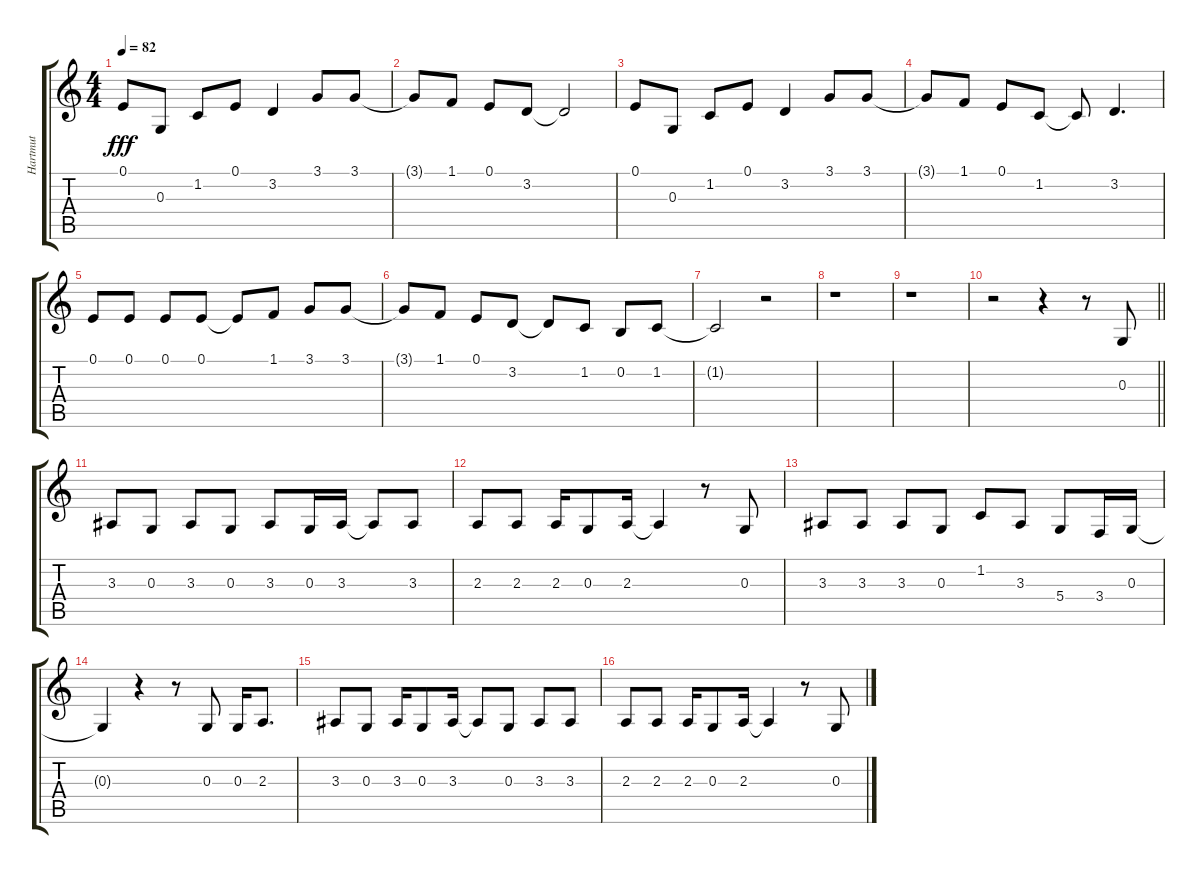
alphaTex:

\track ("Hartmut" "Hartmut") {instrument tenorsax}
\staff {score tabs}
\tuning (E4 B3 G3 D3 A2 E2) {hide}
\ts (4 4)
\tempo 82
\clef g2
\ks c
0.1.8{dy fff} 0.3.8 1.2.8 0.1.8 3.2.4 3.1.8 3.1.8 |
3.1{t}.8 1.1.8 0.1.8 3.2.8 3.2{t}.2 |
0.1.8 0.3.8 1.2.8 0.1.8 3.2.4 3.1.8 3.1.8 |
3.1{t}.8 1.1.8 0.1.8 1.2.8 1.2{t}.8 3.2.4{d} |
0.1.8 0.1.8 0.1.8 0.1.8 0.1{t}.8 1.1.8 3.1.8 3.1.8 |
3.1{t}.8 1.1.8 0.1.8 3.2.8 3.2{t}.8 1.2.8 0.2.8 1.2.8 |
1.2{t}.2 r.2 |
r.1 |
r.1 |
\barLineRight lightlight
r.2 r.4 r.8 0.3.8 |
3.3.8 0.3.8 3.3.8 0.3.8 3.3.8 0.3.16 3.3.16 3.3{t}.8 3.3.8 |
2.3.8 2.3.8 2.3.16 0.3.8 2.3.16 2.3{t}.4 r.8 0.3.8 |
3.3.8 3.3.8 3.3.8 0.3.8 1.2.8 3.3.8 5.4.8 3.4.16 0.3.16 |
0.3{t}.4 r.4 r.8 0.3.8 0.3.16 2.3.8{d} |
3.3.8 0.3.8 3.3.16 0.3.8 3.3.16 3.3{t}.8 0.3.8 3.3.8 3.3.8 |
2.3.8 2.3.8 2.3.16 0.3.8 2.3.16 2.3{t}.4 r.8 0.3.8
